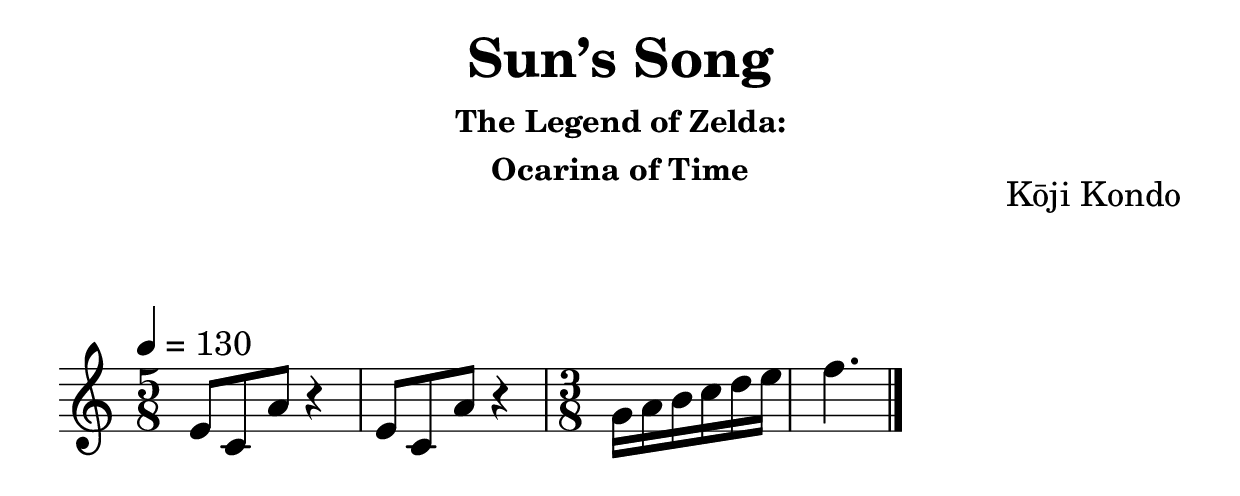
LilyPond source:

\version "2.20.0"

\include "header.ily"

title = "Sun’s Song"
subtitle = ##f

song = \relative c'' {
  \tempo 4 = 130

  \time 5/8
  e8 c a' r4 | % 1
  e8 c a' r4 | % 2

  \time 3/8
  g16 a b c d e | % 3
  f4. \bar "|." % 4
}


\header {
  title = \title
  #(define subtitle (if (defined? 'subtitle) subtitle))
  subsubtitle = \markup \center-column { "The Legend of Zelda:" "Ocarina of Time" }
}

\include "articulate.ly"

staff = \new Staff \with { midiInstrument = "ocarina" } {
  \clef "treble^8"
  \song
}

\score {
  \staff

  \layout {
    \context {
      \Score
      \omit ClefModifier
    }
  }
}

\score {
  \unfoldRepeats \articulate \staff

  \midi {}
}

